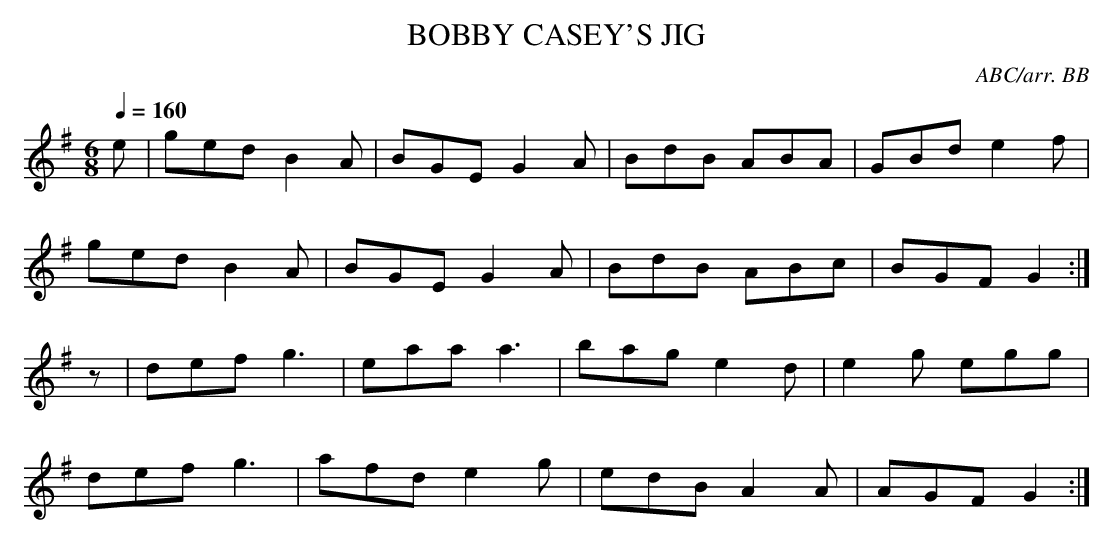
X:1
T:BOBBY CASEY'S JIG
C:ABC/arr. BB
Q:1/4=160
M:6/8
L:1/8
K:G
e|ged B2A|BGE G2A|BdB ABA|GBd e2f|
ged B2A|BGE G2A|BdB ABc|BGF G2 :|
z|def g3|eaa a3|bag e2d|e2g egg|
def g3|afd e2g|edB A2A|AGF G2 :|
